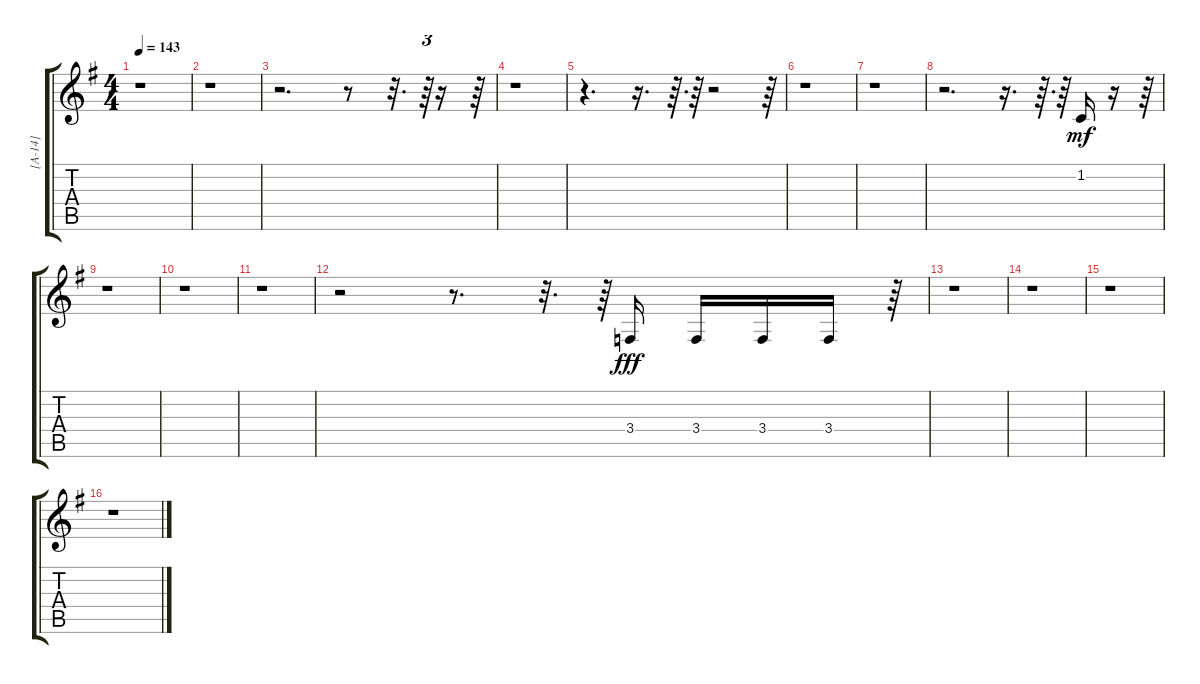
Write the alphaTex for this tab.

\track ("[A-14] " "[A-14] ") {instrument fx5brightness}
\staff {score tabs}
\tuning (E4 B3 G3 D3 A2 E2) {hide}
\ts (4 4)
\tempo 143
\clef g2
\ks g
r.1{dy f} |
r.1 |
r.2{d} r.8 r.32{d} r.64{tu (3 2)} r.16{volume 11 balance 12 instrument seashore} r.64 |
r.1 |
r.4{d} r.16{d} r.64{d} r.64 r.2 r.64 |
r.1 |
r.1 |
r.2{d} r.16{d} r.64{d} r.64 1.2.16{dy mf volume 8 balance 14 instrument guitarfretnoise} r.16 r.64 |
r.1 |
r.1 |
r.1 |
r.2 r.8{d} r.32{d} r.64{tu (3 2)} 3.4.16{dy fff volume 11 instrument melodictom} 3.4.16 3.4.16 3.4.16 r.64 |
r.1 |
r.1 |
r.1 |
r.1
